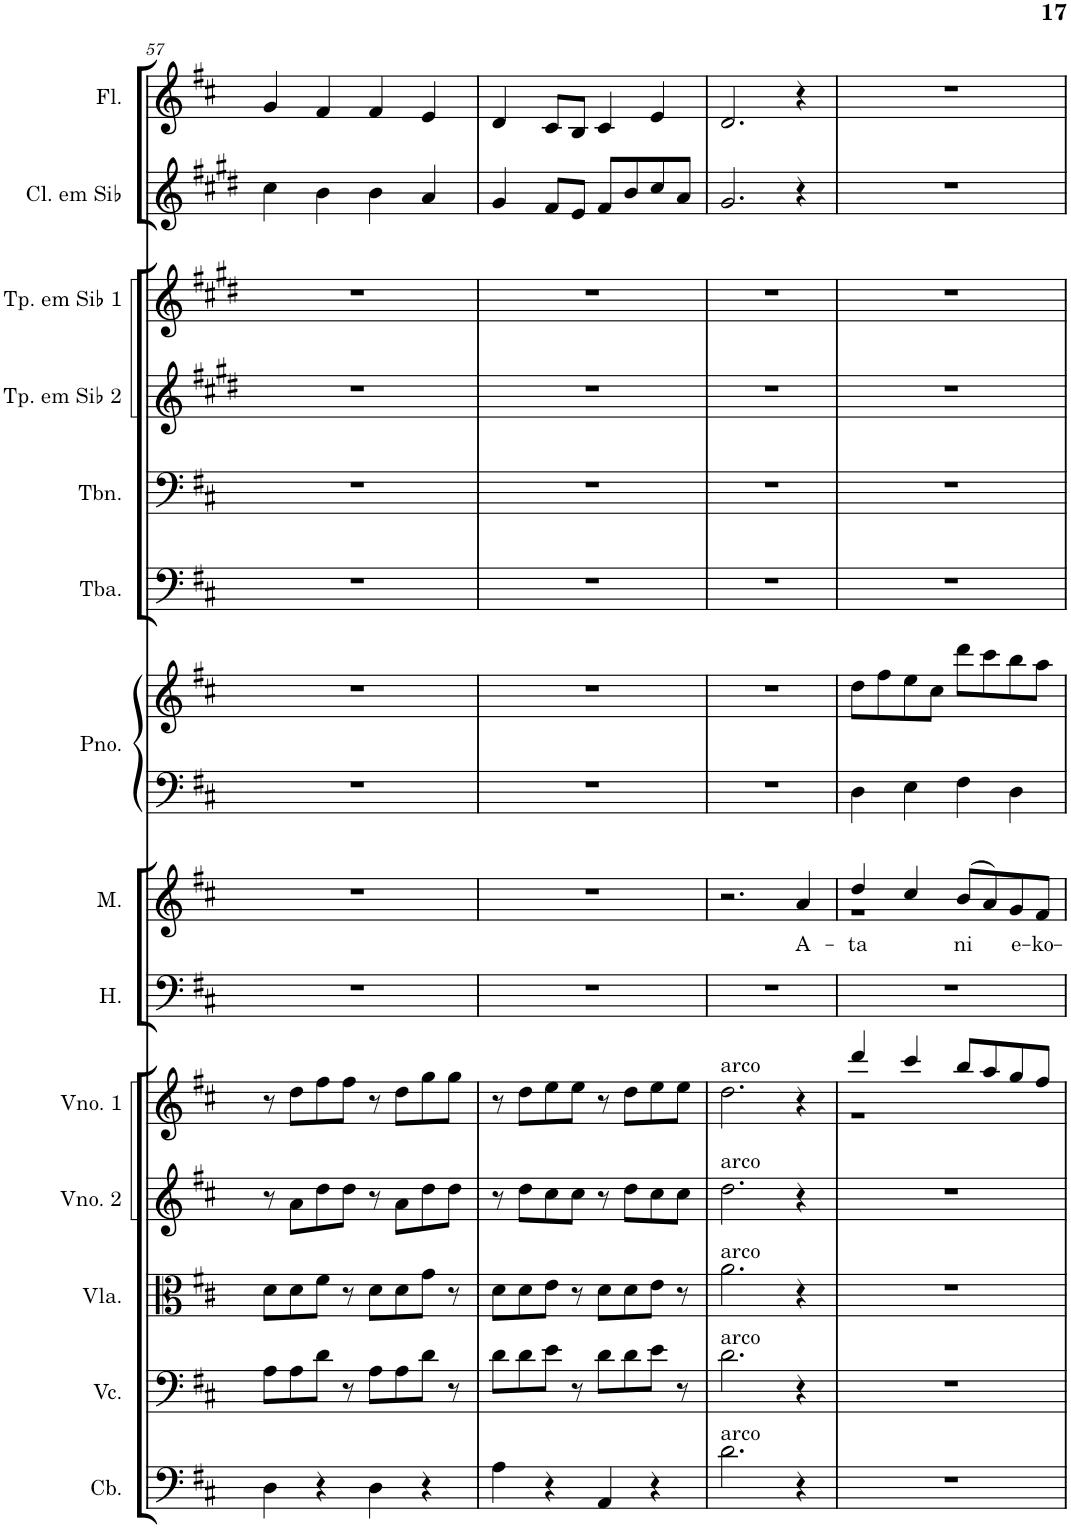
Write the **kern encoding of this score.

**kern	**kern	**kern	**kern	**kern	**kern	**kern	**text	**kern	**kern	**kern	**kern	**kern	**kern	**kern	**kern
*part14	*part13	*part12	*part11	*part10	*part9	*part8	*part8	*part7	*part7	*part6	*part5	*part4	*part3	*part2	*part1
*staff15	*staff14	*staff13	*staff12	*staff11	*staff10	*staff9	*staff9	*staff8	*staff7	*staff6	*staff5	*staff4	*staff3	*staff2	*staff1
*I"Contrabaixo	*I"Violoncelo	*I"Viola	*I"Violino 2	*I"Violino 1	*I"Homens	*I"Senhoras	*	*I"Piano	*	*I"Tuba	*I"Trombone	*I"Trompete em Sib 2	*I"Trompete em Sib 1	*I"Clarinete em Sib	*I"Flauta Transversal
*I'Cb.	*I'Vc.	*I'Vla.	*I'Vno. 2	*I'Vno. 1	*I'H.	*	*	*I'Pno.	*	*I'Tba.	*I'Tbn.	*I'Tp. em Sib 2	*I'Tp. em Sib 1	*I'Cl. em Sib	*I'Fl.
!!LO:PB:g=z
*clefF4	*clefF4	*clefC3	*clefG2	*clefG2	*clefF4	*clefG2	*	*clefF4	*clefG2	*clefF4	*clefF4	*clefG2	*clefG2	*clefG2	*clefG2
*Trd7c12	*	*	*	*	*	*	*	*	*	*	*	*Trd1c2	*Trd1c2	*Trd1c2	*
*k[f#c#]	*k[f#c#]	*k[f#c#]	*k[f#c#]	*k[f#c#]	*k[f#c#]	*k[f#c#]	*	*k[f#c#]	*k[f#c#]	*k[f#c#]	*k[f#c#]	*k[f#c#g#d#]	*k[f#c#g#d#]	*k[f#c#g#d#]	*k[f#c#]
*M4/4	*M4/4	*M4/4	*M4/4	*M4/4	*M4/4	*M4/4	*	*M4/4	*M4/4	*M4/4	*M4/4	*M4/4	*M4/4	*M4/4	*M4/4
=57	=57	=57	=57	=57	=57	=57	=57	=57	=57	=57	=57	=57	=57	=57	=57
4D\	8A\L	8d\L	8r	8r	1r	1r	.	1r	1r	1r	1r	1r	1r	4cc#\	4g/
.	8A\	8d\	8a\L	8dd\L	.	.	.	.	.	.	.	.	.	.	.
4r	8d\J	8f#\J	8dd\	8ff#\	.	.	.	.	.	.	.	.	.	4b\	4f#/
.	8r	8r	8dd\J	8ff#\J	.	.	.	.	.	.	.	.	.	.	.
4D\	8A\L	8d\L	8r	8r	.	.	.	.	.	.	.	.	.	4b\	4f#/
.	8A\	8d\	8a\L	8dd\L	.	.	.	.	.	.	.	.	.	.	.
4r	8d\J	8g\J	8dd\	8gg\	.	.	.	.	.	.	.	.	.	4a/	4e/
.	8r	8r	8dd\J	8gg\J	.	.	.	.	.	.	.	.	.	.	.
=58	=58	=58	=58	=58	=58	=58	=58	=58	=58	=58	=58	=58	=58	=58	=58
4A\	8d\L	8d\L	8r	8r	1r	1r	.	1r	1r	1r	1r	1r	1r	4g#/	4d/
.	8d\	8d\	8dd\L	8dd\L	.	.	.	.	.	.	.	.	.	.	.
4r	8e\J	8e\J	8cc#\	8ee\	.	.	.	.	.	.	.	.	.	8f#/L	8c#/L
.	8r	8r	8cc#\J	8ee\J	.	.	.	.	.	.	.	.	.	8e/J	8B/J
4AA/	8d\L	8d\L	8r	8r	.	.	.	.	.	.	.	.	.	8f#/L	4c#/
.	8d\	8d\	8dd\L	8dd\L	.	.	.	.	.	.	.	.	.	8b/	.
4r	8e\J	8e\J	8cc#\	8ee\	.	.	.	.	.	.	.	.	.	8cc#/	4e/
.	8r	8r	8cc#\J	8ee\J	.	.	.	.	.	.	.	.	.	8a/J	.
=59	=59	=59	=59	=59	=59	=59	=59	=59	=59	=59	=59	=59	=59	=59	=59
!	!	!	!	!LO:TX:a:t=arco	!	!	!	!	!	!	!	!	!	!	!
!	!	!	!LO:TX:a:t=arco	!	!	!	!	!	!	!	!	!	!	!	!
!	!	!LO:TX:a:t=arco	!	!	!	!	!	!	!	!	!	!	!	!	!
!	!LO:TX:a:t=arco	!	!	!	!	!	!	!	!	!	!	!	!	!	!
!LO:TX:a:t=arco	!	!	!	!	!	!	!	!	!	!	!	!	!	!	!
2.d\	2.d\	2.a\	2.dd\	2.dd\	1r	2.r	.	1r	1r	1r	1r	1r	1r	2.g#/	2.d/
!	!	!	!	!	!	!	!LO:LY:b	!	!	!	!	!	!	!	!
4r	4r	4r	4r	4r	.	4a/	A-	.	.	.	.	.	.	4r	4r
=60	=60	=60	=60	=60	=60	=60	=60	=60	=60	=60	=60	=60	=60	=60	=60
*	*	*	*	*^	*	*	*	*	*	*	*	*	*	*	*
!	!	!	!	!	!	!	!	!LO:LY:b	!	!	!	!	!	!	!	!
*	*	*	*	*	*	*	*^	*	*	*	*	*	*	*	*	*
1r	1r	1r	1r	4ddd/	1r	1r	4dd/	1r	-ta	4D\	8dd\L	1r	1r	1r	1r	1r	1r
.	.	.	.	.	.	.	.	.	.	.	8ff#\	.	.	.	.	.	.
.	.	.	.	4ccc#/	.	.	4cc#/	.	.	4E\	8ee\	.	.	.	.	.	.
.	.	.	.	.	.	.	.	.	.	.	8cc#\J	.	.	.	.	.	.
!	!	!	!	!	!	!	!	!	!LO:LY:b	!	!	!	!	!	!	!	!
.	.	.	.	8bb/L	.	.	(8b/L	.	ni	4F#\	8ddd\L	.	.	.	.	.	.
.	.	.	.	8aa/	.	.	8a/)	.	.	.	8ccc#\	.	.	.	.	.	.
!	!	!	!	!	!	!	!	!	!LO:LY:b	!	!	!	!	!	!	!	!
.	.	.	.	8gg/	.	.	8g/	.	e-	4D\	8bb\	.	.	.	.	.	.
!	!	!	!	!	!	!	!	!	!LO:LY:b	!	!	!	!	!	!	!	!
.	.	.	.	8ff#/J	.	.	8f#/J	.	-ko-	.	8aa\J	.	.	.	.	.	.
*	*	*	*	*v	*v	*	*v	*v	*	*	*	*	*	*	*	*	*
=	=	=	=	=	=	=	=	=	=	=	=	=	=	=	=
*-	*-	*-	*-	*-	*-	*-	*-	*-	*-	*-	*-	*-	*-	*-	*-
